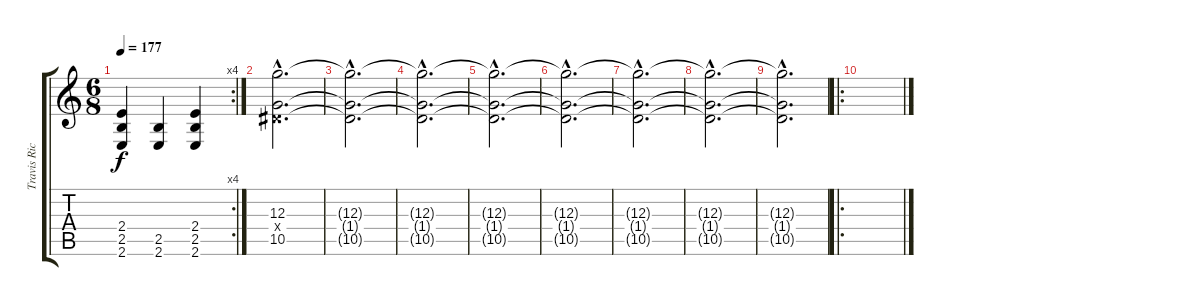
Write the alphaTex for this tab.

\track ("Travis Richter" "Travis Ric") {instrument distortionguitar}
\staff {score tabs}
\tuning (E4 B3 G3 D3 A2 D2) {hide}
\rc 4
\ts (6 8)
\tempo 177
\clef g2
\ks c
(2.4 2.5 2.6).4{dy f} (2.5 2.6).4 (2.4 2.5 2.6).4 |
(12.3{hac} 1.4{hac x} 10.5{hac}).2{d} |
(12.3{hac t} 1.4{hac t} 10.5{hac t}).2{d} |
(12.3{hac t} 1.4{hac t} 10.5{hac t}).2{d} |
(12.3{hac t} 1.4{hac t} 10.5{hac t}).2{d} |
(12.3{hac t} 1.4{hac t} 10.5{hac t}).2{d} |
(12.3{hac t} 1.4{hac t} 10.5{hac t}).2{d} |
(12.3{hac t} 1.4{hac t} 10.5{hac t}).2{d} |
(12.3{hac t} 1.4{hac t} 10.5{hac t}).2{d} |
\ro
